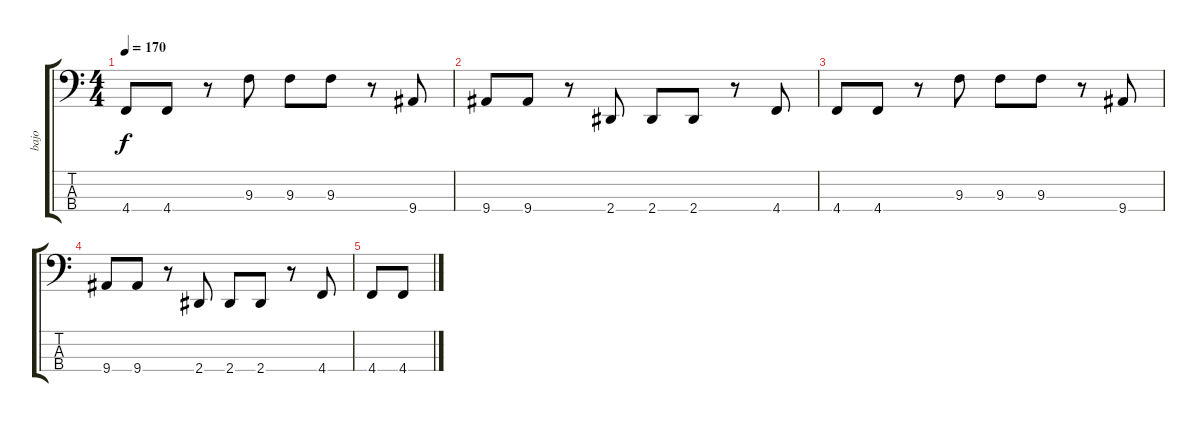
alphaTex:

\track ("bajo" "bajo") {instrument electricbassfinger}
\staff {score tabs}
\tuning (Gb2 Db2 Ab1 Db1) {hide}
\ts (4 4)
\tempo 170
\clef f4
\ks c
4.4.8{dy f} 4.4.8 r.8 9.3.8 9.3.8 9.3.8 r.8 9.4.8 |
9.4.8 9.4.8 r.8 2.4.8 2.4.8 2.4.8 r.8 4.4.8 |
4.4.8 4.4.8 r.8 9.3.8 9.3.8 9.3.8 r.8 9.4.8 |
9.4.8 9.4.8 r.8 2.4.8 2.4.8 2.4.8 r.8 4.4.8 |
4.4.8 4.4.8
